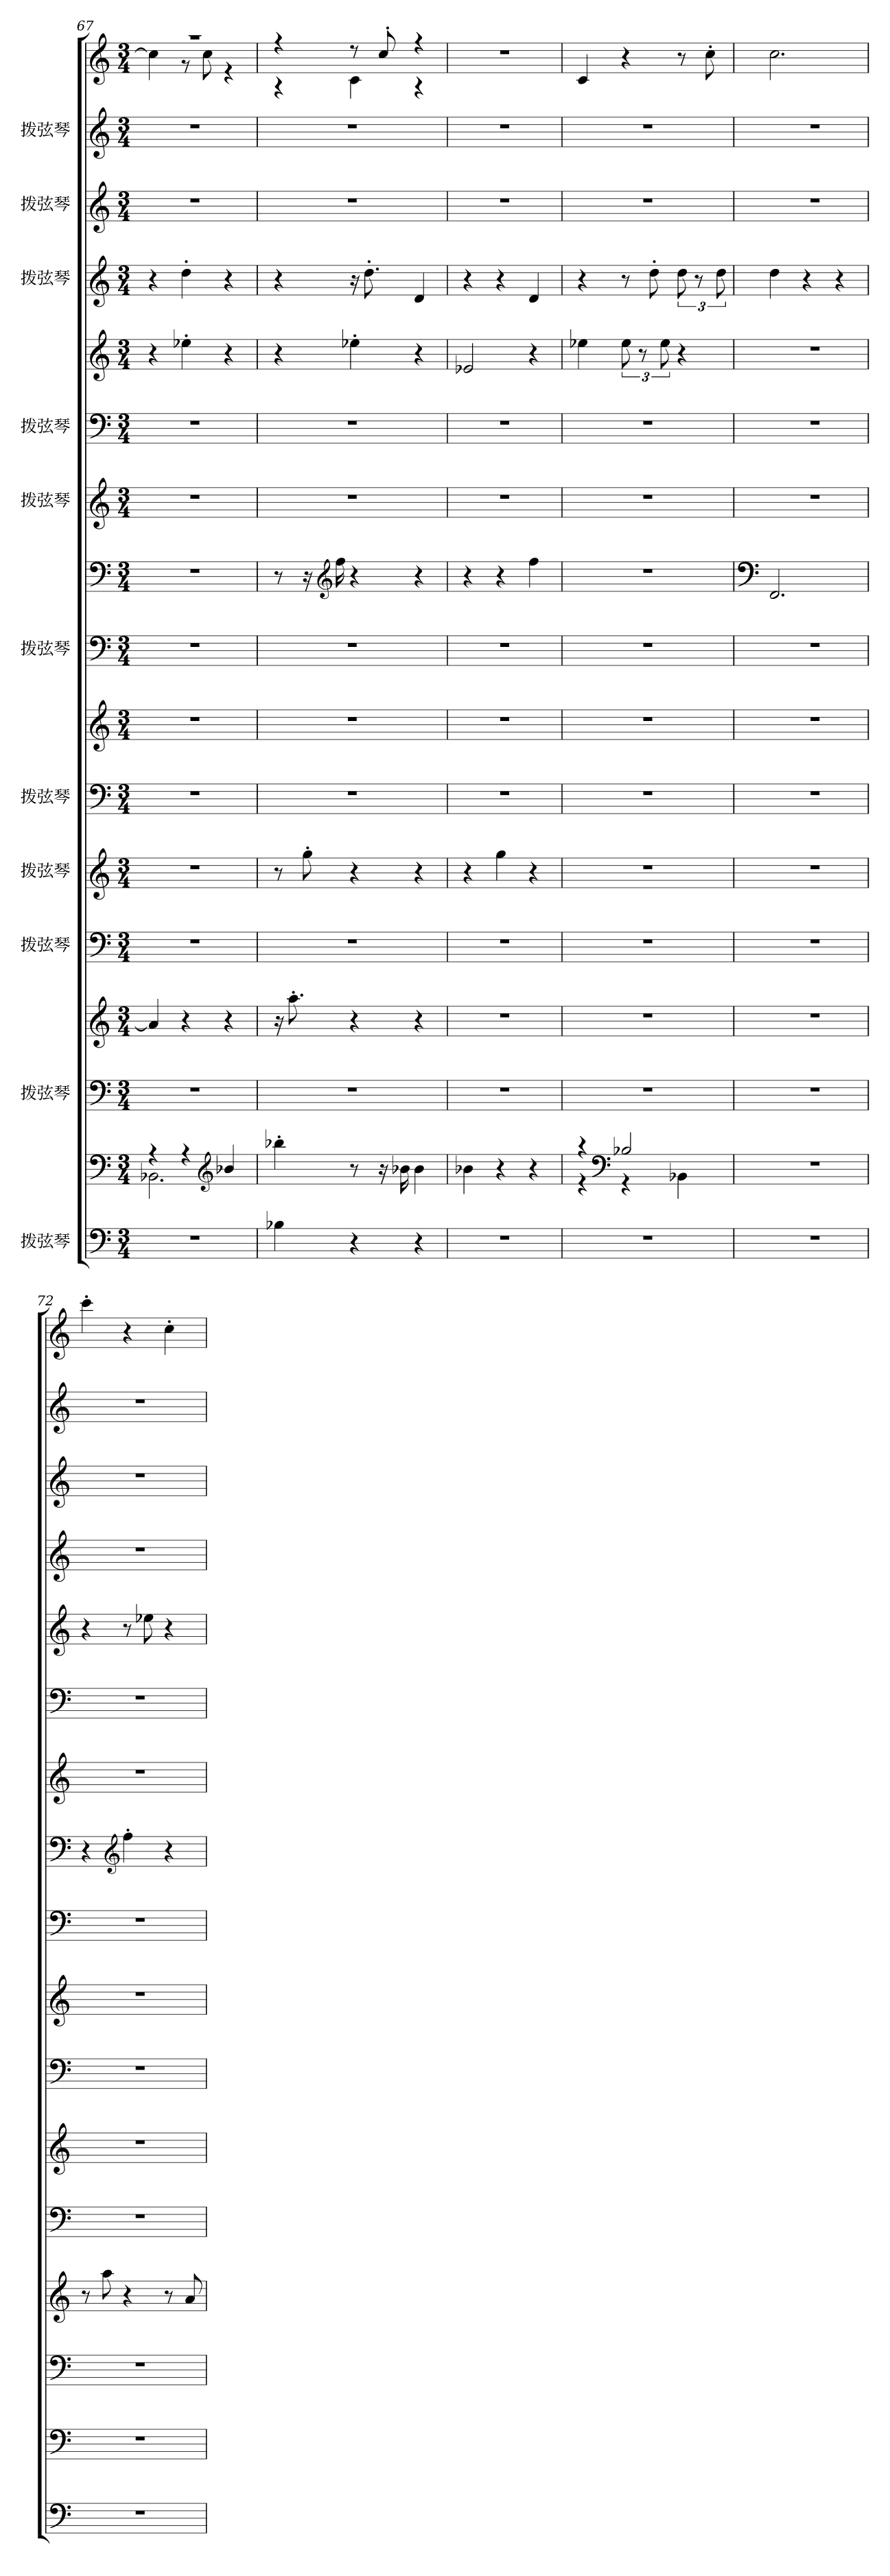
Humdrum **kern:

**kern	**kern	**kern	**kern	**kern	**kern	**kern	**kern	**kern	**kern	**kern	**kern	**kern	**kern	**kern	**kern	**kern
*part11	*part11	*part10	*part10	*part9	*part8	*part7	*part7	*part6	*part6	*part5	*part4	*part4	*part3	*part2	*part1	*part1
*staff17	*staff16	*staff15	*staff14	*staff13	*staff12	*staff11	*staff10	*staff9	*staff8	*staff7	*staff6	*staff5	*staff4	*staff3	*staff2	*staff1
*I"拨弦琴	*	*I"拨弦琴	*	*I"拨弦琴	*I"拨弦琴	*I"拨弦琴	*	*I"拨弦琴	*	*I"拨弦琴	*I"拨弦琴	*	*I"拨弦琴	*I"拨弦琴	*I"拨弦琴	*
*clefF4	*clefF4	*clefF4	*clefG2	*clefF4	*clefG2	*clefF4	*clefG2	*clefF4	*clefF4	*clefG2	*clefF4	*clefG2	*clefG2	*clefG2	*clefG2	*clefG2
*k[]	*k[]	*k[]	*k[]	*k[]	*k[]	*k[]	*k[]	*k[]	*k[]	*k[]	*k[]	*k[]	*k[]	*k[]	*k[]	*k[]
*M3/4	*M3/4	*M3/4	*M3/4	*M3/4	*M3/4	*M3/4	*M3/4	*M3/4	*M3/4	*M3/4	*M3/4	*M3/4	*M3/4	*M3/4	*M3/4	*M3/4
=67	=67	=67	=67	=67	=67	=67	=67	=67	=67	=67	=67	=67	=67	=67	=67	=67
*	*^	*	*	*	*	*	*	*	*	*	*	*	*	*	*	*^
2.r	4r	2.BB-X\	2.r	4a/]	2.r	2.r	2.r	2.r	2.r	2.r	2.r	2.r	4r	4r	2.r	2.r	2.r	4cc\]
.	4r	.	.	4r	.	.	.	.	.	.	.	.	4ee-X'\	4dd'\	.	.	.	8r
.	.	.	.	.	.	.	.	.	.	.	.	.	.	.	.	.	.	8cc\
*	*clefG2	*	*	*	*	*	*	*	*	*	*	*	*	*	*	*	*	*
.	4b-X/	.	.	4r	.	.	.	.	.	.	.	.	4r	4r	.	.	.	4r
*	*v	*v	*	*	*	*	*	*	*	*	*	*	*	*	*	*	*	*
!!LO:PB:g=z	!!
=68	=68	=68	=68	=68	=68	=68	=68	=68	=68	=68	=68	=68	=68	=68	=68	=68	=68
4B-X\	4bb-X'\	2.r	16r	2.r	8r	2.r	2.r	2.r	8r	2.r	2.r	4r	4r	2.r	2.r	4r	4r
.	.	.	8.aa'\	.	.	.	.	.	.	.	.	.	.	.	.	.	.
.	.	.	.	.	8gg'\	.	.	.	16r	.	.	.	.	.	.	.	.
*	*	*	*	*	*	*	*	*	*clefG2	*	*	*	*	*	*	*	*
.	.	.	.	.	.	.	.	.	16ff\	.	.	.	.	.	.	.	.
4r	8r	.	4r	.	4r	.	.	.	4r	.	.	4ee-X'\	16r	.	.	8r	4c\
.	.	.	.	.	.	.	.	.	.	.	.	.	8.dd'\	.	.	.	.
.	16r	.	.	.	.	.	.	.	.	.	.	.	.	.	.	8cc'/	.
.	16b-X\	.	.	.	.	.	.	.	.	.	.	.	.	.	.	.	.
4r	4b-\	.	4r	.	4r	.	.	.	4r	.	.	4r	4d/	.	.	4r	4r
*	*	*	*	*	*	*	*	*	*	*	*	*	*	*	*	*v	*v
=69	=69	=69	=69	=69	=69	=69	=69	=69	=69	=69	=69	=69	=69	=69	=69	=69
2.r	4b-X\	2.r	2.r	2.r	4r	2.r	2.r	2.r	4r	2.r	2.r	2e-X/	4r	2.r	2.r	2.r
.	4r	.	.	.	4gg\	.	.	.	4r	.	.	.	4r	.	.	.
.	4r	.	.	.	4r	.	.	.	4ff\	.	.	4r	4d/	.	.	.
=70	=70	=70	=70	=70	=70	=70	=70	=70	=70	=70	=70	=70	=70	=70	=70	=70
*	*^	*	*	*	*	*	*	*	*	*	*	*	*	*	*	*
2.r	4r	4r	2.r	2.r	2.r	2.r	2.r	2.r	2.r	2.r	2.r	2.r	4ee-X\	4r	2.r	2.r	4c/
*	*clefF4	*	*	*	*	*	*	*	*	*	*	*	*	*	*	*	*
.	2B-X/	4r	.	.	.	.	.	.	.	.	.	.	12ee-\	8r	.	.	4r
.	.	.	.	.	.	.	.	.	.	.	.	.	12r	.	.	.	.
.	.	.	.	.	.	.	.	.	.	.	.	.	.	8dd'\	.	.	.
.	.	.	.	.	.	.	.	.	.	.	.	.	12ee-\	.	.	.	.
.	.	4BB-X\	.	.	.	.	.	.	.	.	.	.	4r	12dd\	.	.	8r
.	.	.	.	.	.	.	.	.	.	.	.	.	.	12r	.	.	.
.	.	.	.	.	.	.	.	.	.	.	.	.	.	.	.	.	8cc'\
.	.	.	.	.	.	.	.	.	.	.	.	.	.	12dd\	.	.	.
*	*v	*v	*	*	*	*	*	*	*	*	*	*	*	*	*	*	*
=71	=71	=71	=71	=71	=71	=71	=71	=71	=71	=71	=71	=71	=71	=71	=71	=71
*	*	*	*	*	*	*	*	*	*clefF4	*	*	*	*	*	*	*
2.r	2.r	2.r	2.r	2.r	2.r	2.r	2.r	2.r	2.FF/	2.r	2.r	2.r	4dd\	2.r	2.r	2.cc\
.	.	.	.	.	.	.	.	.	.	.	.	.	4r	.	.	.
.	.	.	.	.	.	.	.	.	.	.	.	.	4r	.	.	.
=72	=72	=72	=72	=72	=72	=72	=72	=72	=72	=72	=72	=72	=72	=72	=72	=72
2.r	2.r	2.r	8r	2.r	2.r	2.r	2.r	2.r	4r	2.r	2.r	4r	2.r	2.r	2.r	4ccc'\
.	.	.	8aa\	.	.	.	.	.	.	.	.	.	.	.	.	.
*	*	*	*	*	*	*	*	*	*clefG2	*	*	*	*	*	*	*
.	.	.	4r	.	.	.	.	.	4ff'\	.	.	8r	.	.	.	4r
.	.	.	.	.	.	.	.	.	.	.	.	8ee-X\	.	.	.	.
.	.	.	8r	.	.	.	.	.	4r	.	.	4r	.	.	.	4cc'\
.	.	.	8a/	.	.	.	.	.	.	.	.	.	.	.	.	.
=	=	=	=	=	=	=	=	=	=	=	=	=	=	=	=	=
*-	*-	*-	*-	*-	*-	*-	*-	*-	*-	*-	*-	*-	*-	*-	*-	*-
